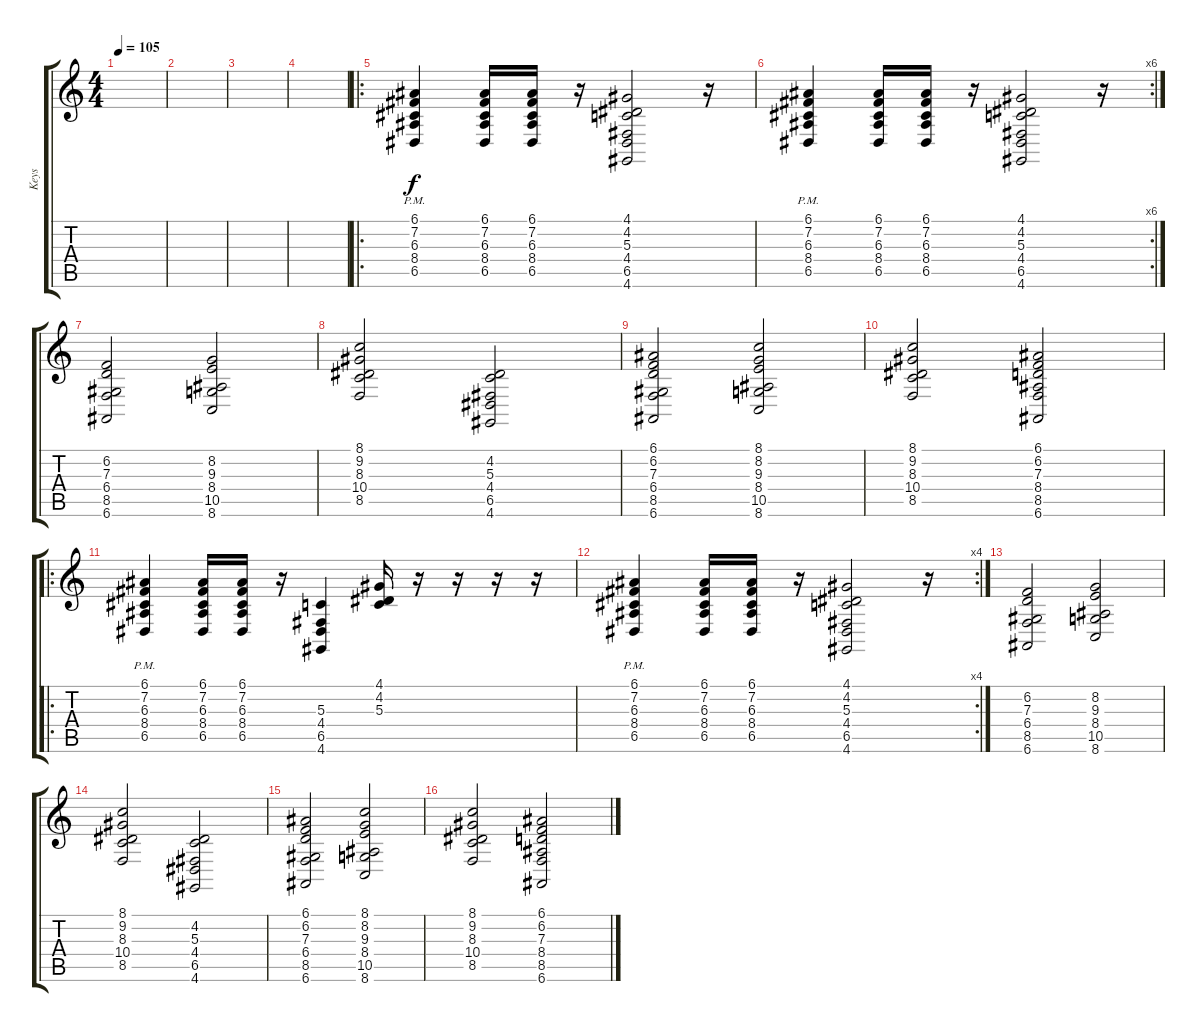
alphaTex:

\track ("Keys" "Keys") {instrument brightacousticpiano}
\staff {score tabs}
\tuning (E4 B3 G3 D3 A2 E2) {hide}
\ts (4 4)
\tempo 105
\clef g2
\ks c
|
|
|
|
\ro
(6.1 7.2{pm} 6.3 8.4 6.5).4 (6.1 7.2 6.3 8.4 6.5).16 (6.1 7.2 6.3 8.4 6.5).16 r.16 (4.1 4.2 5.3 4.4 6.5 4.6).2 r.16 |
\rc 6
(6.1 7.2{pm} 6.3 8.4 6.5).4 (6.1 7.2 6.3 8.4 6.5).16 (6.1 7.2 6.3 8.4 6.5).16 r.16 (4.1 4.2 5.3 4.4 6.5 4.6).2 r.16 |
(6.2 7.3 6.4 8.5 6.6).2 (8.2 9.3 8.4 10.5 8.6).2 |
(8.1 9.2 8.3 10.4 8.5).2 (4.2 5.3 4.4 6.5 4.6).2 |
(6.1 6.2 7.3 6.4 8.5 6.6).2 (8.1 8.2 9.3 8.4 10.5 8.6).2 |
(8.1 9.2 8.3 10.4 8.5).2 (6.1 6.2 7.3 8.4 8.5 6.6).2 |
\ro
(6.1 7.2{pm} 6.3 8.4 6.5).4 (6.1 7.2 6.3 8.4 6.5).16 (6.1 7.2 6.3 8.4 6.5).16 r.16 (5.3 4.4 6.5 4.6).4 (4.1 4.2 5.3).16 r.16 r.16 r.16 r.16 |
\rc 4
(6.1 7.2{pm} 6.3 8.4 6.5).4 (6.1 7.2 6.3 8.4 6.5).16 (6.1 7.2 6.3 8.4 6.5).16 r.16 (4.1 4.2 5.3 4.4 6.5 4.6).2 r.16 |
(6.2 7.3 6.4 8.5 6.6).2 (8.2 9.3 8.4 10.5 8.6).2 |
(8.1 9.2 8.3 10.4 8.5).2 (4.2 5.3 4.4 6.5 4.6).2 |
(6.1 6.2 7.3 6.4 8.5 6.6).2 (8.1 8.2 9.3 8.4 10.5 8.6).2 |
(8.1 9.2 8.3 10.4 8.5).2 (6.1 6.2 7.3 8.4 8.5 6.6).2
